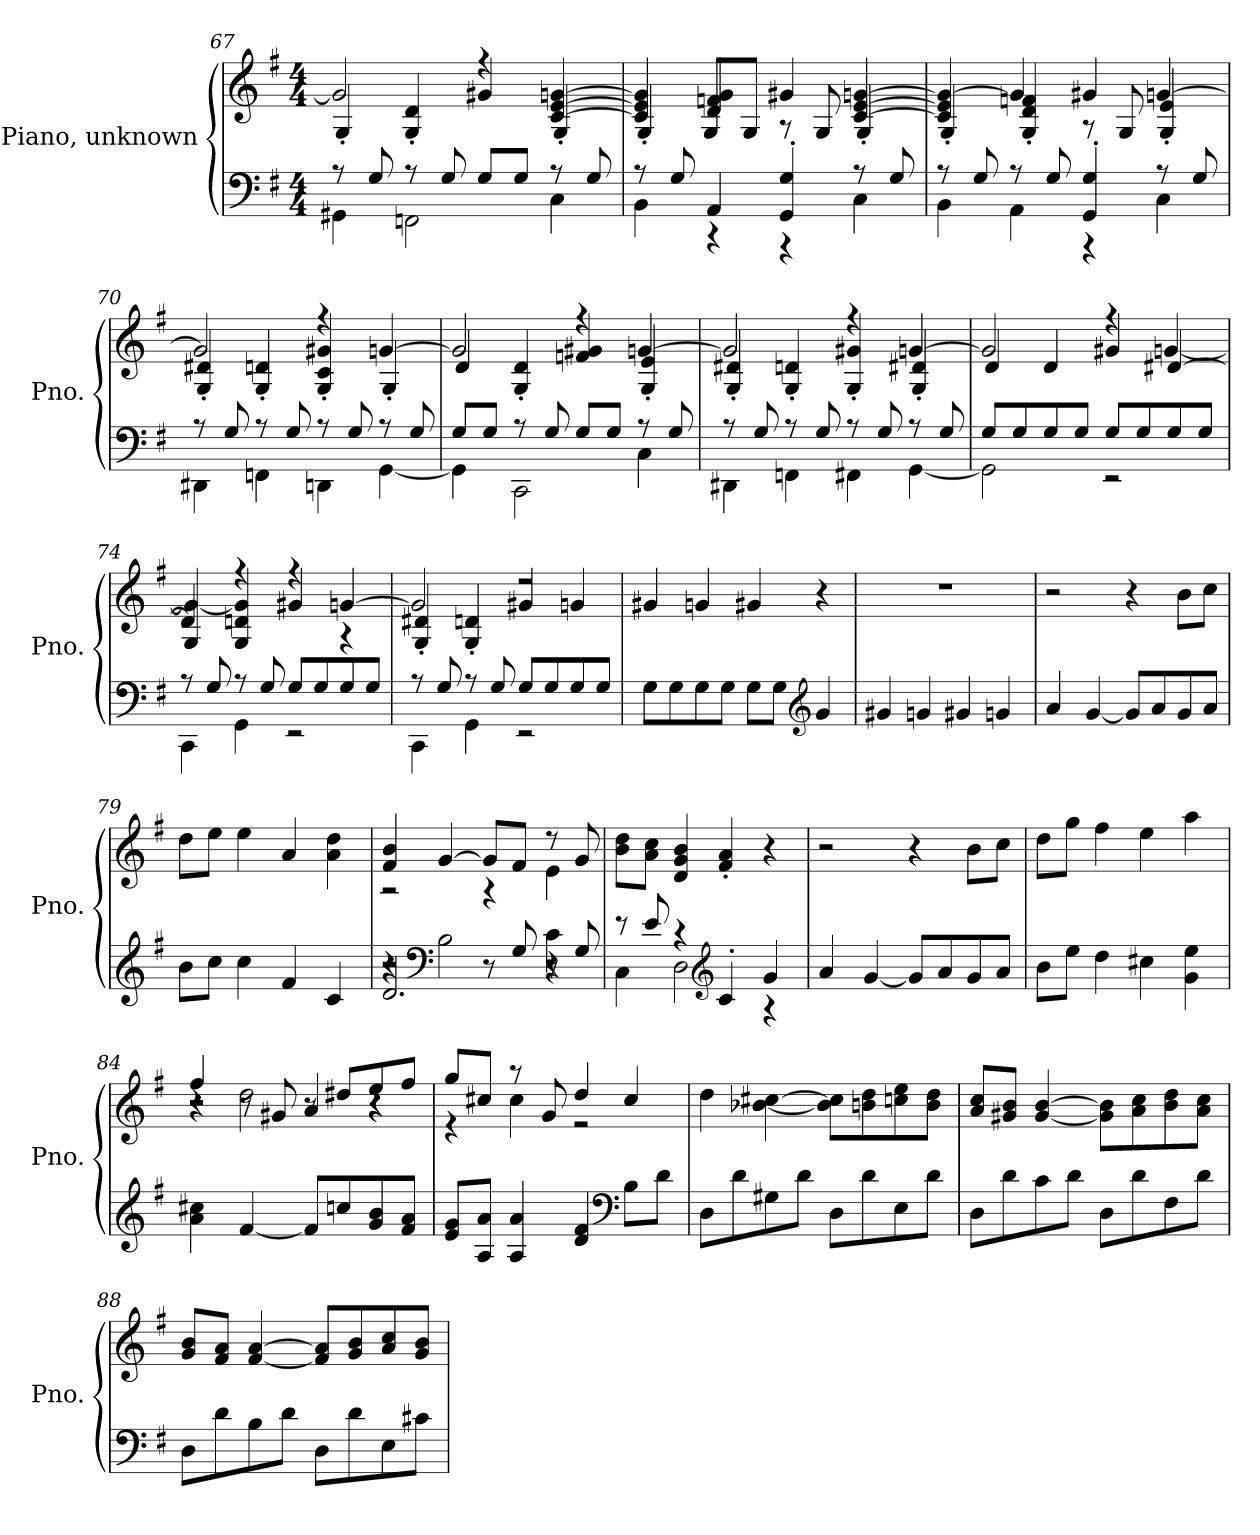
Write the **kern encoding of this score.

**kern	**kern
*part1	*part1
*staff2	*staff1
*I"Piano, unknown	*
*I'Pno.	*
*clefF4	*clefG2
*k[f#]	*k[f#]
*M4/4	*M4/4
=67	=67
*^	*^
8r	4GG#X\	2g/]	4G'/
8G/	.	.	.
8r	2FFn\	.	4G/' 4d/'
8G/	.	.	.
8G/L	.	4r	4g#X/
8G/J	.	.	.
8r	4C\	[4c/ [4e/ [4gn/	4G'/
8G/	.	.	.
!!LO:PB:g=z	!!
=68	=68	=68	=68
8r	4BB\	4c/] 4e/] 4g/]	4G'/
8G/	.	.	.
4AA/	4r	4d/ 4fn/ 4g/	8G/L
.	.	.	8G/J
4GG/' 4G/'	4r	4g#X/	8r
.	.	.	8G/
8r	4C\	[4c/ [4e/ [4gn/	4G'/
8G/	.	.	.
=69	=69	=69	=69
8r	4BB\	4c/] 4e/] 4g/_	4G'/
8G/	.	.	.
8r	4AA\	4g/]	4G/' 4d/' 4fn/'
8G/	.	.	.
4GG/' 4G/'	4r	4g#X/	8r
.	.	.	8G/
8r	4C\	[4gn/	4G/' 4e/'
8G/	.	.	.
=70	=70	=70	=70
8r	4DD#X\	2g/]	4G/' 4d#X/'
8G/	.	.	.
8r	4FFn\	.	4G/' 4dn/'
8G/	.	.	.
8r	4DDn\	4r	4G/' 4c/' 4g#X/'
8G/	.	.	.
8r	[4GG\	[4gn/	4G'/
8G/	.	.	.
!!LO:LB:g=z	!!
=71	=71	=71	=71
8G/L	4GG\]	2g/]	4d/
8G/J	.	.	.
8r	2CC\	.	4G/' 4d/'
8G/	.	.	.
8G/L	.	4r	4fn/ 4g#X/
8G/J	.	.	.
8r	4C\	[4gn/	4G/' 4e/'
8G/	.	.	.
=72	=72	=72	=72
8r	4DD#X\	2g/]	4G/' 4d#X/'
8G/	.	.	.
8r	4FFn\	.	4G/' 4dn/'
8G/	.	.	.
8r	4FF#X\	4r	4G/' 4g#X/'
8G/	.	.	.
8r	[4GG\	[4gn/	4G/' 4d#X/'
8G/	.	.	.
=73	=73	=73	=73
8G/L	2GG\]	2g/]	4d/
8G/	.	.	.
8G/	.	.	4d/
8G/J	.	.	.
8G/L	2r	4r	4g#X/
8G/	.	.	.
8G/	.	[4d#X/	[4gn/
8G/J	.	.	.
=74	=74	=74	=74
8r	4CC\	4d#/]	4G/ 4g/_
8G/	.	.	.
8r	4GG\	4r	4G/ 4dn/ 4g/]
8G/	.	.	.
8G/L	2r	4r	4g#X/
8G/	.	.	.
8G/	.	[4gn/	4r
8G/J	.	.	.
!!LO:LB:g=z	!!
=75	=75	=75	=75
8r	4CC\	2g/]	4G/' 4d#X/'
8G/	.	.	.
8r	4GG\	.	4G/' 4dn/'
8G/	.	.	.
8G/L	2r	2r	4g#X/
8G/	.	.	.
8G/	.	.	4gn/
8G/J	.	.	.
*v	*v	*	*
*	*v	*v
=76	=76
8G\L	4g#X/
8G\	.
8G\	4gn/
8G\J	.
8G\L	4g#X/
8G\J	.
*clefG2	*
4g/	4r
=77	=77
4g#X/	1r
4gn/	.
4g#X/	.
4gn/	.
=78	=78
4a/	2r
[4g/	.
8g/L]	4r
8a/	.
8g/	8b\L
8a/J	8cc\J
=79	=79
8b\L	8dd\L
8cc\J	8ee\J
4cc\	4ee\
4f#/	4a/
4c/	4a\ 4dd\
!!LO:LB:g=z
=80	=80
*^	*^
*	*^	*	*
2.d/	4r	2r	4f#/ 4b/	2r
*clefF4	*	*	*	*
.	2B\	.	[4g/	.
.	.	8r	8g/L]	4r
.	.	8G/	8f#/J	.
4r	4c\	8r	8r	4e\
.	.	8G/	8g/	.
*	*v	*v	*	*
*	*	*v	*v
=81	=81	=81
8r	4C\	8b\ 8dd\L
8e/	.	8a\ 8cc\J
4r	2D\	4d/ 4g/ 4b/
*clefG2	*	*
4c'/	.	4f#/' 4a/'
4g/	4r	4r
*v	*v	*
=82	=82
4a/	2r
[4g/	.
8g/L]	4r
8a/	.
8g/	8b\L
8a/J	8cc\J
=83	=83
8b\L	8dd\L
8ee\J	8gg\J
4dd\	4ff#\
4cc#X\	4ee\
4g\ 4ee\	4aa\
=84	=84
*	*^
*	*	*^
4a\ 4cc#X\	4ff#/	4r	2r
[4f#/	8r	2dd\	.
.	8g#X/	.	.
8f#/L]	8r	.	4a/
8ccn/	8dd#X/L	.	.
8g/ 8b/	8ee/	4r	4r
8f#/ 8a/J	8ff#/J	.	.
*	*	*v	*v
!!LO:LB:g=z
=85	=85	=85
8e/ 8g/L	8gg/L	4r
8A/ 8a/J	8cc#X/J	.
4A/ 4a/	8r	4cc#\
.	8g/	.
4d/ 4f#/	4dd/	2r
*clefF4	*	*
8B\L	4cc#/	.
8d\J	.	.
*	*v	*v
=86	=86
8D\L	4dd\
8d\	.
8G#X\	[4b-X\ [4cc#X\
8d\J	.
8D\L	8b-\] 8cc#\]L
8d\	8bn\ 8dd\
8E\	8ccn\ 8ee\
8d\J	8b\ 8dd\J
=87	=87
8D\L	8a/ 8cc/L
8d\	8g#X/ 8b/J
8c\	[4g#/ [4b/
8d\J	.
8D\L	8g#\] 8b\]L
8d\	8a\ 8cc\
8F#\	8b\ 8dd\
8d\J	8a\ 8cc\J
=88	=88
8D\L	8g/ 8b/L
8d\	8f#/ 8a/J
8B\	[4f#/ [4a/
8d\J	.
8D\L	8f#/] 8a/]L
8d\	8g/ 8b/
8E\	8a/ 8cc/
8c#X\J	8g/ 8b/J
=	=
*-	*-
